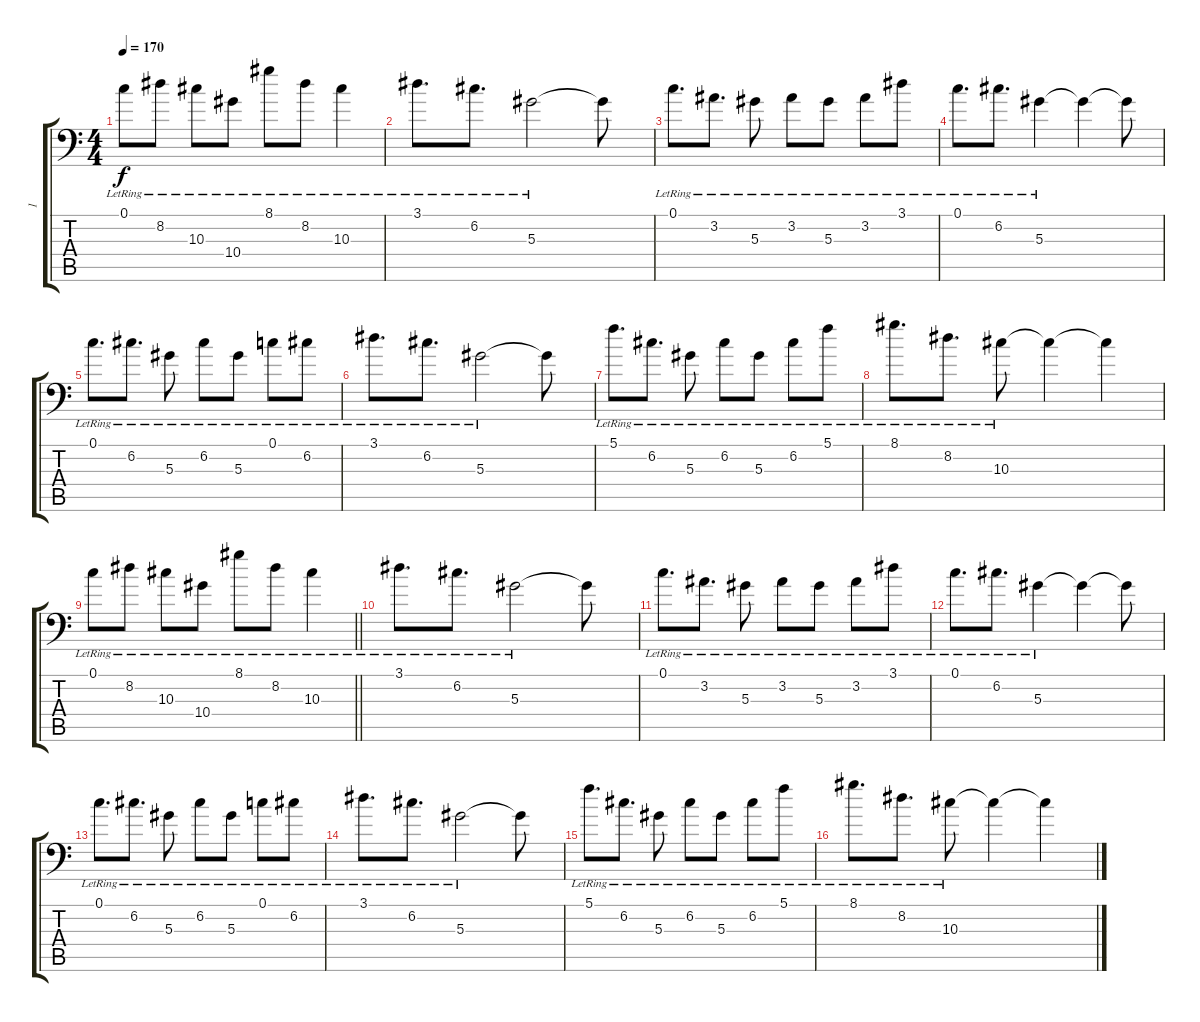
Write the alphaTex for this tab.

\track ("1" "1") {instrument distortionguitar}
\staff {score tabs}
\tuning (C4 G3 Eb3 Bb2 F2 Bb1) {hide}
\ts (4 4)
\tempo 170
\clef f4
\ks c
0.1{lr}.8{dy f} 8.2{lr}.8 10.3{lr}.8 10.4{lr}.8 8.1{lr}.8 8.2{lr}.8 10.3{lr}.4 |
3.1{lr}.8{d} 6.2{lr}.8{d} 5.3{lr}.2 5.3{t}.8 |
0.1{lr}.8{d} 3.2{lr}.8{d} 5.3{lr}.8 3.2{lr}.8 5.3{lr}.8 3.2{lr}.8 3.1{lr}.8 |
0.1{lr}.8{d} 6.2{lr}.8{d} 5.3{lr}.4 5.3{t}.4 5.3{t}.8 |
0.1{lr}.8{d} 6.2{lr}.8{d} 5.3{lr}.8 6.2{lr}.8 5.3{lr}.8 0.1{lr}.8 6.2{lr}.8 |
3.1{lr}.8{d} 6.2{lr}.8{d} 5.3{lr}.2 5.3{t}.8 |
5.1{lr}.8{d} 6.2{lr}.8{d} 5.3{lr}.8 6.2{lr}.8 5.3{lr}.8 6.2{lr}.8 5.1{lr}.8 |
8.1{lr}.8{d} 8.2{lr}.8{d} 10.3{lr}.8 10.3{t}.4 10.3{t}.4 |
\barLineRight lightlight
0.1{lr}.8 8.2{lr}.8 10.3{lr}.8 10.4{lr}.8 8.1{lr}.8 8.2{lr}.8 10.3{lr}.4 |
3.1{lr}.8{d} 6.2{lr}.8{d} 5.3{lr}.2 5.3{t}.8 |
0.1{lr}.8{d} 3.2{lr}.8{d} 5.3{lr}.8 3.2{lr}.8 5.3{lr}.8 3.2{lr}.8 3.1{lr}.8 |
0.1{lr}.8{d} 6.2{lr}.8{d} 5.3{lr}.4 5.3{t}.4 5.3{t}.8 |
0.1{lr}.8{d} 6.2{lr}.8{d} 5.3{lr}.8 6.2{lr}.8 5.3{lr}.8 0.1{lr}.8 6.2{lr}.8 |
3.1{lr}.8{d} 6.2{lr}.8{d} 5.3{lr}.2 5.3{t}.8 |
5.1{lr}.8{d} 6.2{lr}.8{d} 5.3{lr}.8 6.2{lr}.8 5.3{lr}.8 6.2{lr}.8 5.1{lr}.8 |
8.1{lr}.8{d} 8.2{lr}.8{d} 10.3{lr}.8 10.3{t}.4 10.3{t}.4
